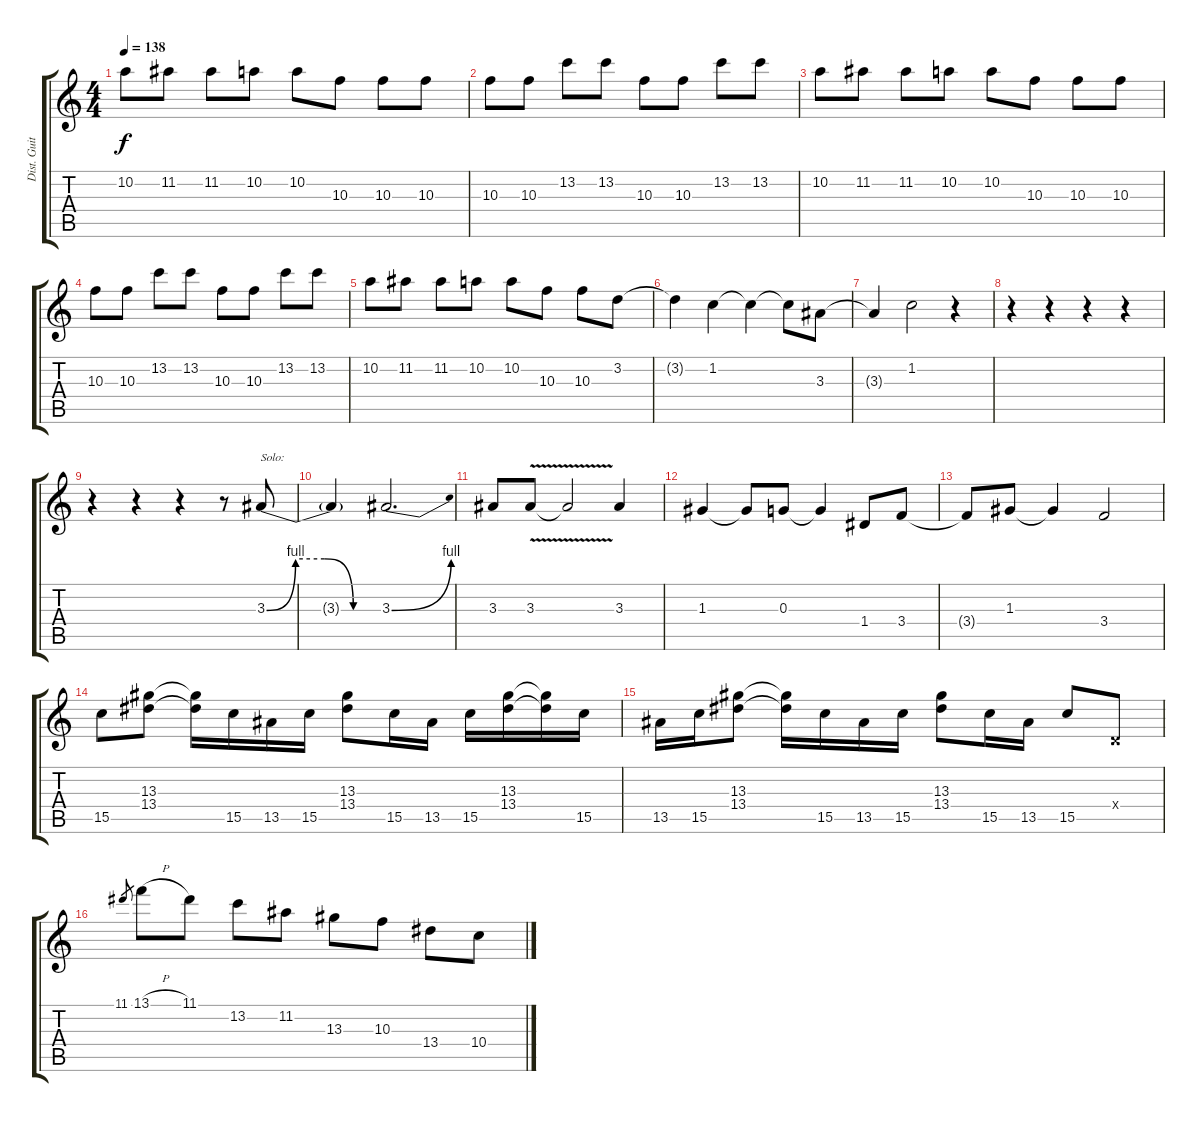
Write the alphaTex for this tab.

\track ("Dist. Guitar 1" "Dist. Guit") {instrument distortionguitar}
\staff {score tabs}
\tuning (E4 B3 G3 D3 A2 E2) {hide}
\ts (4 4)
\tempo 138
\clef g2
\ks c
10.2.8{dy f} 11.2.8 11.2.8 10.2.8 10.2.8 10.3.8 10.3.8 10.3.8 |
10.3.8 10.3.8 13.2.8 13.2.8 10.3.8 10.3.8 13.2.8 13.2.8 |
10.2.8 11.2.8 11.2.8 10.2.8 10.2.8 10.3.8 10.3.8 10.3.8 |
10.3.8 10.3.8 13.2.8 13.2.8 10.3.8 10.3.8 13.2.8 13.2.8 |
10.2.8 11.2.8 11.2.8 10.2.8 10.2.8 10.3.8 10.3.8 3.2.8{instrument synthstrings1} |
3.2{t}.4 1.2.4 1.2{t}.4 1.2{t}.8 3.3.8 |
3.3{t}.4 1.2.2 r.4 |
r.4 r.4 r.4 r.4 |
r.4 r.4 r.4 r.8 3.3{be (custom 0 0 15 4 30 4 45 0 60 0)}.8{txt "Solo:" volume 16 instrument distortionguitar} |
3.3{t}.4 3.3{be (bend 0 0 60 4)}.2{d} |
3.3.8 3.3{v}.8 3.3{t}.2 3.3.4 |
1.3.4 1.3{t}.8 0.3.8 0.3{t}.4 1.4.8 3.4.8 |
3.4{t}.8 1.3.8 1.3{t}.4 3.4.2 |
15.5.8 (13.3 13.4).8 (13.3{t} 13.4{t}).16 15.5.16 13.5.16 15.5.16 (13.3 13.4).8 15.5.16 13.5.16 15.5.16 (13.3 13.4).16 (13.3{t} 13.4{t}).16 15.5.16 |
13.5.16 15.5.16 (13.3 13.4).8 (13.3{t} 13.4{t}).16 15.5.16 13.5.16 15.5.16 (13.3 13.4).8 15.5.16 13.5.16 15.5.8 0.4{x}.8 |
11.1.8{gr} 13.1{h}.8 11.1.8 13.2.8 11.2.8 13.3.8 10.3.8 13.4.8 10.4.8
